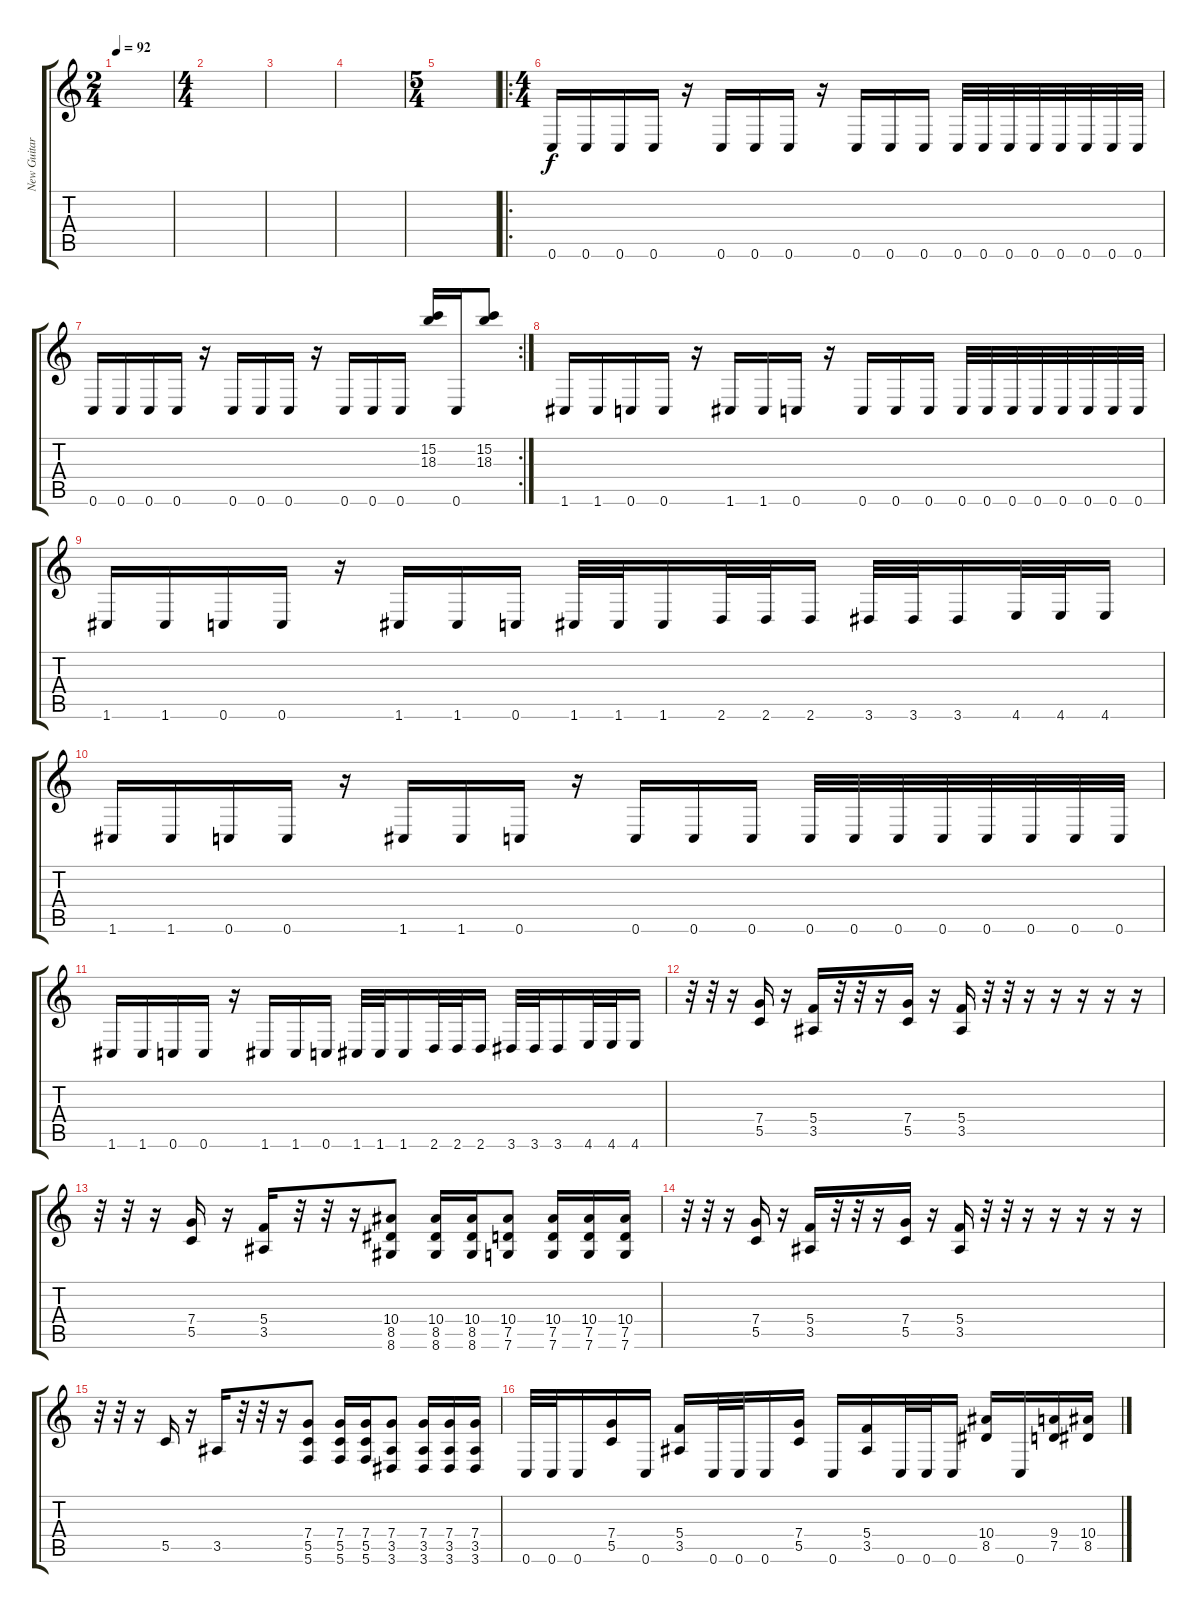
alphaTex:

\track ("New Guitar" "New Guitar") {instrument overdrivenguitar}
\staff {score tabs}
\tuning (D4 A3 F3 C3 G2 C2) {hide}
\ts (2 4)
\tempo 92
\clef g2
\ks c
|
\ts (4 4)
|
|
|
\ts (5 4)
|
\ro
\ts (4 4)
0.6.16 0.6.16 0.6.16 0.6.16 r.16 0.6.16 0.6.16 0.6.16 r.16 0.6.16 0.6.16 0.6.16 0.6.32 0.6.32 0.6.32 0.6.32 0.6.32 0.6.32 0.6.32 0.6.32 |
\rc 2
0.6.16 0.6.16 0.6.16 0.6.16 r.16 0.6.16 0.6.16 0.6.16 r.16 0.6.16 0.6.16 0.6.16 (15.2 18.3).16 0.6.16 (15.2 18.3).8 |
1.6.16 1.6.16 0.6.16 0.6.16 r.16 1.6.16 1.6.16 0.6.16 r.16 0.6.16 0.6.16 0.6.16 0.6.32 0.6.32 0.6.32 0.6.32 0.6.32 0.6.32 0.6.32 0.6.32 |
1.6.16 1.6.16 0.6.16 0.6.16 r.16 1.6.16 1.6.16 0.6.16 1.6.32 1.6.32 1.6.16 2.6.32 2.6.32 2.6.16 3.6.32 3.6.32 3.6.16 4.6.32 4.6.32 4.6.16 |
1.6.16 1.6.16 0.6.16 0.6.16 r.16 1.6.16 1.6.16 0.6.16 r.16 0.6.16 0.6.16 0.6.16 0.6.32 0.6.32 0.6.32 0.6.32 0.6.32 0.6.32 0.6.32 0.6.32 |
1.6.16 1.6.16 0.6.16 0.6.16 r.16 1.6.16 1.6.16 0.6.16 1.6.32 1.6.32 1.6.16 2.6.32 2.6.32 2.6.16 3.6.32 3.6.32 3.6.16 4.6.32 4.6.32 4.6.16 |
r.32 r.32 r.16 (7.4 5.5).16 r.16 (5.4 3.5).16 r.32 r.32 r.16 (7.4 5.5).16 r.16 (5.4 3.5).16 r.32 r.32 r.16 r.16 r.16 r.16 r.16 |
r.32 r.32 r.16 (7.4 5.5).16 r.16 (5.4 3.5).16 r.32 r.32 r.16 (10.4 8.5 8.6).8 (10.4 8.5 8.6).16 (10.4 8.5 8.6).16 (10.4 7.5 7.6).8 (10.4 7.5 7.6).16 (10.4 7.5 7.6).16 (10.4 7.5 7.6).16 |
r.32 r.32 r.16 (7.4 5.5).16 r.16 (5.4 3.5).16 r.32 r.32 r.16 (7.4 5.5).16 r.16 (5.4 3.5).16 r.32 r.32 r.16 r.16 r.16 r.16 r.16 |
r.32 r.32 r.16 5.5.16 r.16 3.5.16 r.32 r.32 r.16 (7.4 5.5 5.6).8 (7.4 5.5 5.6).16 (7.4 5.5 5.6).16 (7.4 3.5 3.6).8 (7.4 3.5 3.6).16 (7.4 3.5 3.6).16 (7.4 3.5 3.6).16 |
0.6.32 0.6.32 0.6.16 (7.4 5.5).16 0.6.16 (5.4 3.5).16 0.6.32 0.6.32 0.6.16 (7.4 5.5).16 0.6.16 (5.4 3.5).16 0.6.32 0.6.32 0.6.16 (10.4 8.5).16 0.6.16 (9.4 7.5).16 (10.4 8.5).16
